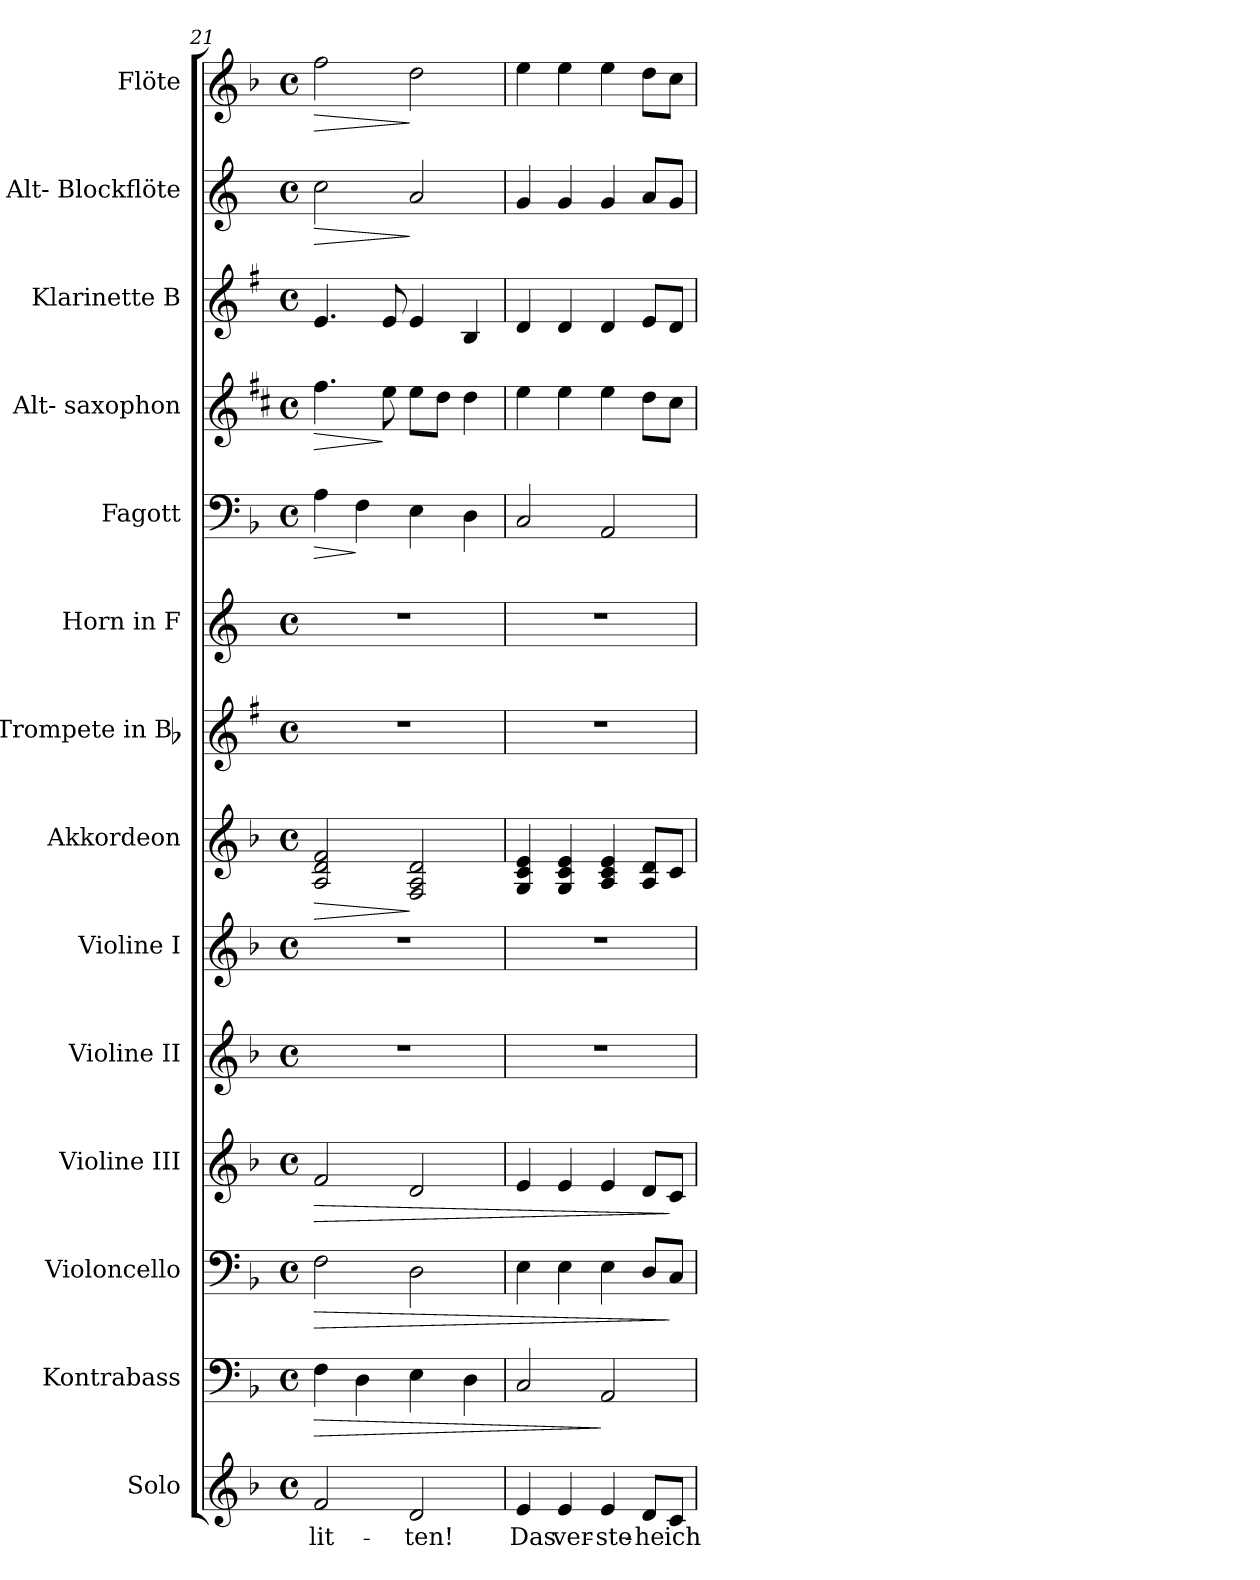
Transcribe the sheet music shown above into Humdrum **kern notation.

**kern	**text	**kern	**dynam	**kern	**dynam	**kern	**dynam	**kern	**kern	**kern	**dynam	**kern	**kern	**kern	**dynam	**kern	**dynam	**kern	**kern	**dynam	**kern	**dynam
*part14	*part14	*part13	*part13	*part12	*part12	*part11	*part11	*part10	*part9	*part8	*part8	*part7	*part6	*part5	*part5	*part4	*part4	*part3	*part2	*part2	*part1	*part1
*staff14	*staff14	*staff13	*staff13	*staff12	*staff12	*staff11	*staff11	*staff10	*staff9	*staff8	*staff8	*staff7	*staff6	*staff5	*staff5	*staff4	*staff4	*staff3	*staff2	*staff2	*staff1	*staff1
*I"Solo	*	*I"Kontrabass	*	*I"Violoncello	*	*I"Violine III	*	*I"Violine II	*I"Violine I	*I"Akkordeon	*	*I"Trompete in Bb	*I"Horn in F	*I"Fagott	*	*I"Alt- saxophon	*	*I"Klarinette B	*I"Alt- Blockflöte	*	*I"Flöte	*
*I'Solo	*	*I'Kb.	*	*I'Vc.	*	*I'Vln. III	*	*I'Vln. II	*I'Vln. I	*I'Akk.	*	*I'Tpt.	*I'Hn.	*I'Fgt.	*	*I'ASax.	*	*I'Kl.	*I'ABfl.	*	*I'Fl.	*
*clefG2	*	*clefF4	*	*clefF4	*	*clefG2	*	*clefG2	*clefG2	*clefG2	*	*clefG2	*clefG2	*clefF4	*	*clefG2	*	*clefG2	*clefG2	*	*clefG2	*
*	*	*ITrd7c12	*	*	*	*	*	*	*	*	*	*ITrd1c2	*ITrd4c7	*	*	*ITrd5c9	*	*ITrd1c2	*ITrd-3c-5	*	*	*
*k[b-]	*	*k[b-]	*	*k[b-]	*	*k[b-]	*	*k[b-]	*k[b-]	*k[b-]	*	*k[b-]	*k[b-]	*k[b-]	*	*k[b-]	*	*k[b-]	*k[b-]	*	*k[b-]	*
*d:	*	*d:	*	*d:	*	*d:	*	*d:	*d:	*d:	*	*d:	*d:	*d:	*	*d:	*	*d:	*d:	*	*d:	*
*M4/4	*	*M4/4	*	*M4/4	*	*M4/4	*	*M4/4	*M4/4	*M4/4	*	*M4/4	*M4/4	*M4/4	*	*M4/4	*	*M4/4	*M4/4	*	*M4/4	*
*met(c)	*	*met(c)	*	*met(c)	*	*met(c)	*	*met(c)	*met(c)	*met(c)	*	*met(c)	*met(c)	*met(c)	*	*met(c)	*	*met(c)	*met(c)	*	*met(c)	*
=21	=21	=21	=21	=21	=21	=21	=21	=21	=21	=21	=21	=21	=21	=21	=21	=21	=21	=21	=21	=21	=21	=21
!	!LO:LY:b:color=#000000	!	!LO:HP:b	!	!LO:HP:b	!	!LO:HP:b	!	!	!	!LO:HP:b	!	!	!	!LO:HP:b	!	!LO:HP:b	!	!	!LO:HP:b	!	!LO:HP:b
2fi/	-lit-	4FFi\	>	2Fi\	>	2fi/	>	1r	1r	2Ai/ 2di 2fi	>	1r	1r	4Ai\	>	4.ai\	>	4.di/	2ffi\	>	2ffi\	>
.	.	4DDi\	.	.	.	.	.	.	.	.	.	.	.	4Fi\	]	.	.	.	.	.	.	.
.	.	.	.	.	.	.	.	.	.	.	.	.	.	.	.	8gi\	]	8di/	.	.	.	.
!	!LO:LY:b:color=#000000	!	!	!	!	!	!	!	!	!	!	!	!	!	!	!	!	!	!	!	!	!
2di/	-ten!	4EEi\	.	2Di\	.	2di/	.	.	.	2Fi/ 2Ai 2di	]	.	.	4Ei\	.	8gi\L	.	4di/	2ddi/	]	2ddi\	]
.	.	.	.	.	.	.	.	.	.	.	.	.	.	.	.	8fi\J	.	.	.	.	.	.
.	.	4DDi\	.	.	.	.	.	.	.	.	.	.	.	4Di\	.	4fi\	.	4Ai/	.	.	.	.
=22	=22	=22	=22	=22	=22	=22	=22	=22	=22	=22	=22	=22	=22	=22	=22	=22	=22	=22	=22	=22	=22	=22
!	!LO:LY:b:color=#000000	!	!	!	!	!	!	!	!	!	!	!	!	!	!	!	!	!	!	!	!	!
4ei/	Das	2CCi/	.	4Ei\	.	4ei/	.	1r	1r	4Gi/ 4ci 4ei	.	1r	1r	2Ci/	.	4gi\	.	4ci/	4cci/	.	4eei\	.
!	!LO:LY:b:color=#000000	!	!	!	!	!	!	!	!	!	!	!	!	!	!	!	!	!	!	!	!	!
4ei/	ver-	.	.	4Ei\	.	4ei/	.	.	.	4Gi/ 4ci 4ei	.	.	.	.	.	4gi\	.	4ci/	4cci/	.	4eei\	.
!	!LO:LY:b:color=#000000	!	!	!	!	!	!	!	!	!	!	!	!	!	!	!	!	!	!	!	!	!
4ei/	-ste-	2AAAi/	]	4Ei\	.	4ei/	.	.	.	4Ai/ 4ci 4ei	.	.	.	2AAi/	.	4gi\	.	4ci/	4cci/	.	4eei\	.
!	!LO:LY:b:color=#000000	!	!	!	!	!	!	!	!	!	!	!	!	!	!	!	!	!	!	!	!	!
8di/L	-he	.	.	8Di/L	.	8di/L	.	.	.	8Ai/ 8diL	.	.	.	.	.	8fi\L	.	8di/L	8ddi/L	.	8ddi\L	.
!	!LO:LY:b:color=#000000	!	!	!	!	!	!	!	!	!	!	!	!	!	!	!	!	!	!	!	!	!
8ci/J	ich	.	.	8Ci/J	]	8ci/J	]	.	.	8ci/J	.	.	.	.	.	8ei\J	.	8ci/J	8cci/J	.	8cci\J	.
=	=	=	=	=	=	=	=	=	=	=	=	=	=	=	=	=	=	=	=	=	=	=
*-	*-	*-	*-	*-	*-	*-	*-	*-	*-	*-	*-	*-	*-	*-	*-	*-	*-	*-	*-	*-	*-	*-
